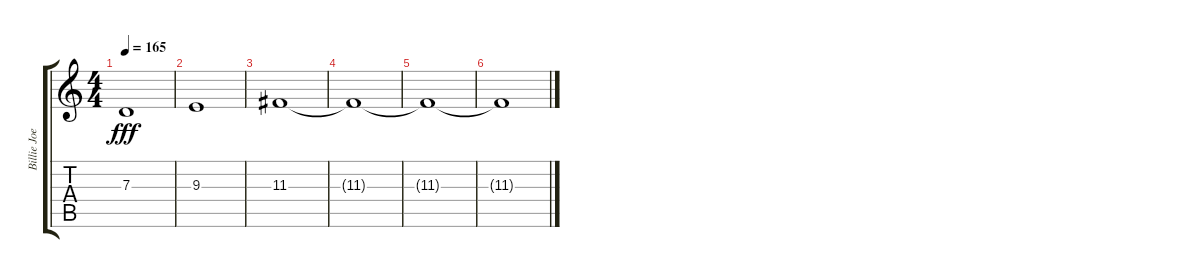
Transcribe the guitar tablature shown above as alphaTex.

\track ("Billie Joe (Vocals)" "Billie Joe") {instrument lead2sawtooth}
\staff {score tabs}
\tuning (E4 B3 G3 D3 A2 E2) {hide}
\ts (4 4)
\tempo 165
\clef g2
\ks c
7.3.1{dy fff} |
9.3.1 |
11.3.1 |
11.3{t}.1 |
11.3{t}.1 |
11.3{t}.1
